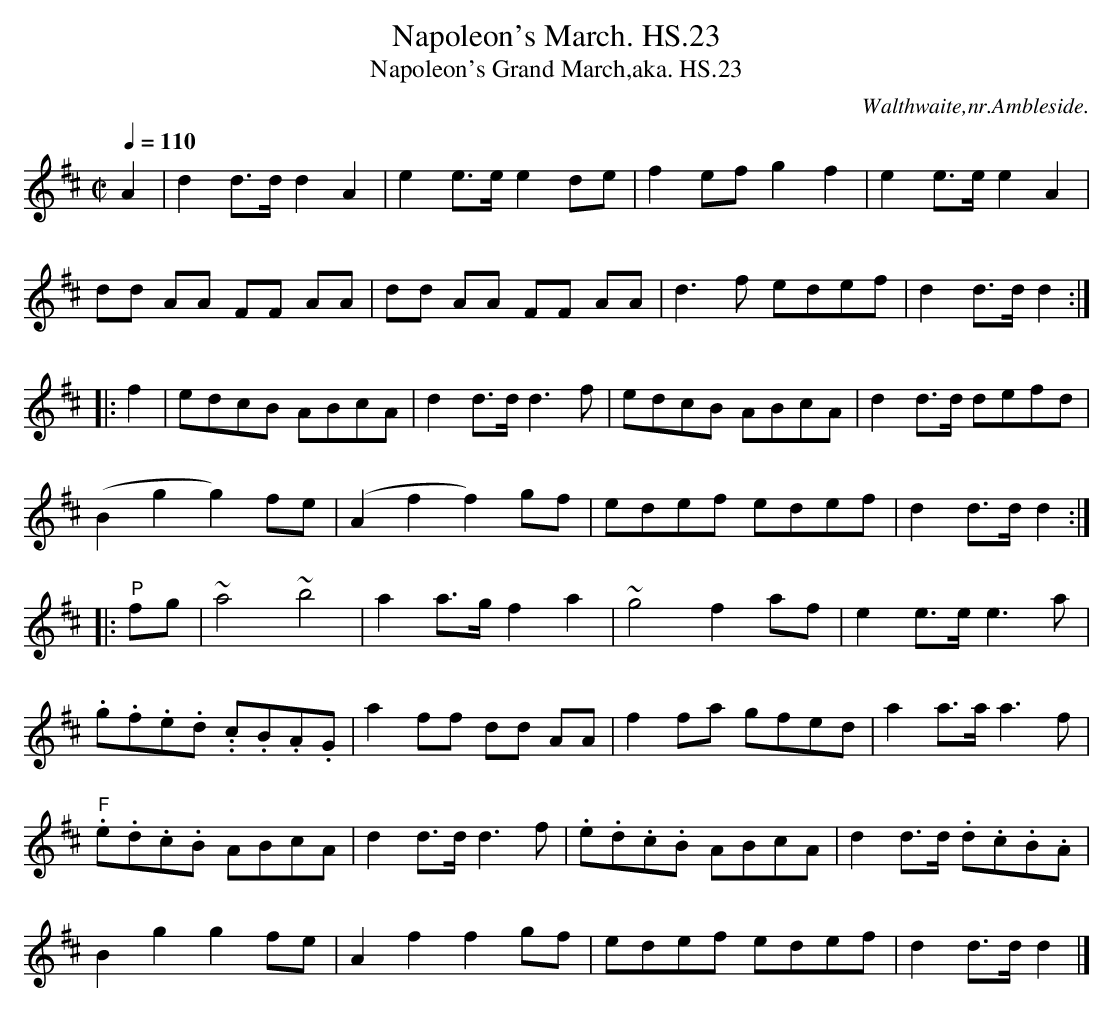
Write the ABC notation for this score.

X:1
T:Napoleon's March. HS.23
T:Napoleon's Grand March,aka. HS.23
L:1/8
M:C|
O:Walthwaite,nr.Ambleside.
Q:1/4=110
K:D
A2|d2d>dd2A2|e2e>ee2de|f2efg2f2|e2e>ee2A2|!
dd AA FF AA|dd AA FF AA|d3f edef|d2d>dd2:|!
|:f2|edcB ABcA|d2d>dd3f|edcB ABcA|d2d>d defd|!
(B2g2g2)fe|(A2f2f2)gf|edef edef|d2d>dd2:|!
|:"^P"fg|~a4 ~b4|a2a>gf2a2|~g4f2af|e2e>ee3a|!
.g.f.e.d. .c.B.A.G|a2ff dd AA|f2fa gfed|a2a>aa3f|!
"^F".e.d.c.B ABcA|d2d>dd3f|.e.d.c.B ABcA|d2d>d .d.c.B.A|!
B2g2g2fe|A2f2f2gf|edef edef|d2d>dd2|]
